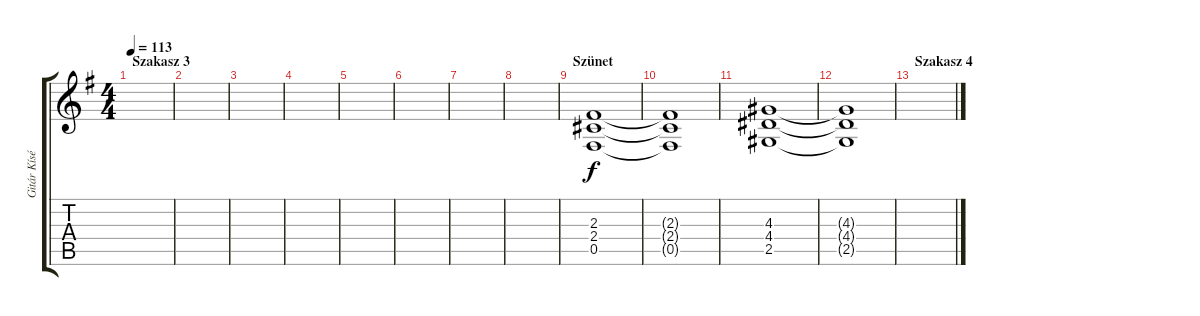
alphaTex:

\track ("Gitár Kíséret 1" "Gitár Kísé") {instrument distortionguitar}
\staff {score tabs}
\tuning (Db4 Ab3 E3 B2 Gb2 Db2) {hide}
\ts (4 4)
\section ("" "Szakasz 3")
\tempo 113
\clef g2
\ks g
|
|
|
|
|
|
|
|
\section ("" "Szünet")
(2.3 2.4 0.5).1 |
(2.3{t} 2.4{t} 0.5{t}).1 |
(4.3 4.4 2.5).1 |
(4.3{t} 4.4{t} 2.5{t}).1 |
\section ("" "Szakasz 4")
